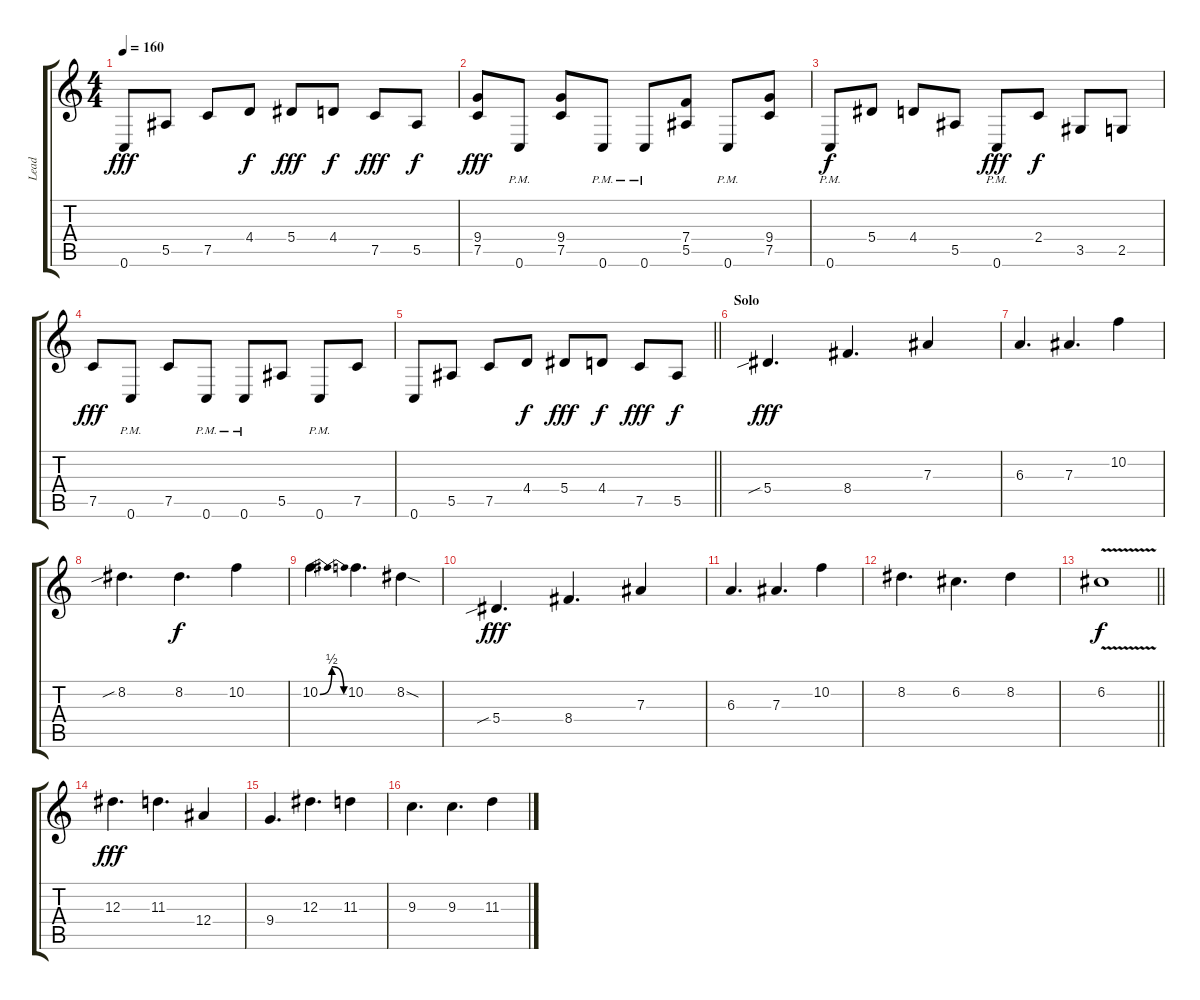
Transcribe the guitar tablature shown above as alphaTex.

\track ("Lead" "Lead") {instrument distortionguitar}
\staff {score tabs}
\tuning (C4 G3 Eb3 Bb2 F2 C2) {hide}
\ts (4 4)
\tempo 160
\clef g2
\ks c
0.6.8{dy fff} 5.5.8 7.5.8 4.4.8{dy f} 5.4.8{dy fff} 4.4.8{dy f} 7.5.8{dy fff} 5.5.8{dy f} |
(9.4 7.5).8{dy fff} 0.6{pm}.8 (9.4 7.5).8 0.6{pm}.8 0.6{pm}.8 (7.4 5.5).8 0.6{pm}.8 (9.4 7.5).8 |
0.6{pm}.8{dy f} 5.4.8 4.4.8 5.5.8 0.6{pm}.8{dy fff} 2.4.8{dy f} 3.5.8 2.5.8 |
7.5.8{dy fff} 0.6{pm}.8 7.5.8 0.6{pm}.8 0.6{pm}.8 5.5.8 0.6{pm}.8 7.5.8 |
\barLineRight lightlight
0.6.8 5.5.8 7.5.8 4.4.8{dy f} 5.4.8{dy fff} 4.4.8{dy f} 7.5.8{dy fff} 5.5.8{dy f} |
\section ("" "Solo")
5.4{sib}.4{d dy fff} 8.4.4{d} 7.3.4 |
6.3.4{d} 7.3.4{d} 10.2.4 |
8.2{sib}.4{d} 8.2.4{d dy f} 10.2.4 |
10.2{be (bendrelease 0 0 15 2 45 2 60 0)}.4{d} 10.2.4{d} 8.2{sod}.4 |
5.4{sib}.4{d dy fff} 8.4.4{d} 7.3.4 |
6.3.4{d} 7.3.4{d} 10.2.4 |
8.2.4{d} 6.2.4{d} 8.2.4 |
\barLineRight lightlight
6.2{v}.1{dy f} |
\section ("" "")
12.3.4{d dy fff} 11.3.4{d} 12.4.4 |
9.4.4{d} 12.3.4{d} 11.3.4 |
9.3.4{d} 9.3.4{d} 11.3.4
